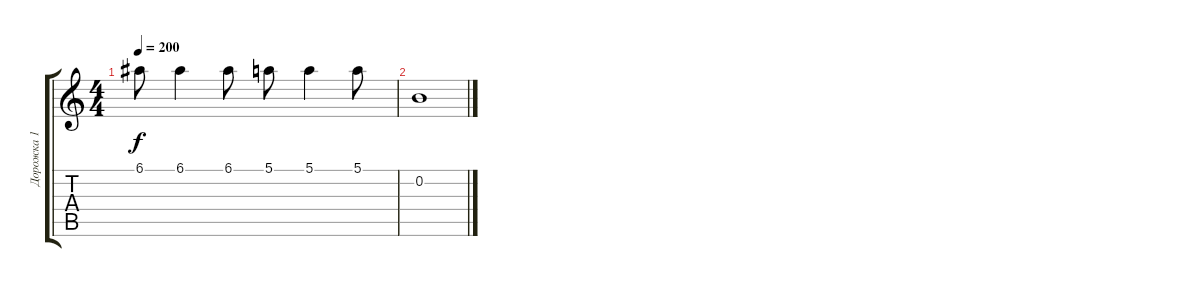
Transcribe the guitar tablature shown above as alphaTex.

\track ("Дорожка 1" "Дорожка 1") {instrument distortionguitar}
\staff {score tabs}
\tuning (E4 B3 G3 D3 A2 E2) {hide}
\ts (4 4)
\tempo 200
\clef g2
\ks c
6.1.8{dy f} 6.1.4 6.1.8 5.1.8 5.1.4 5.1.8 |
0.2.1
